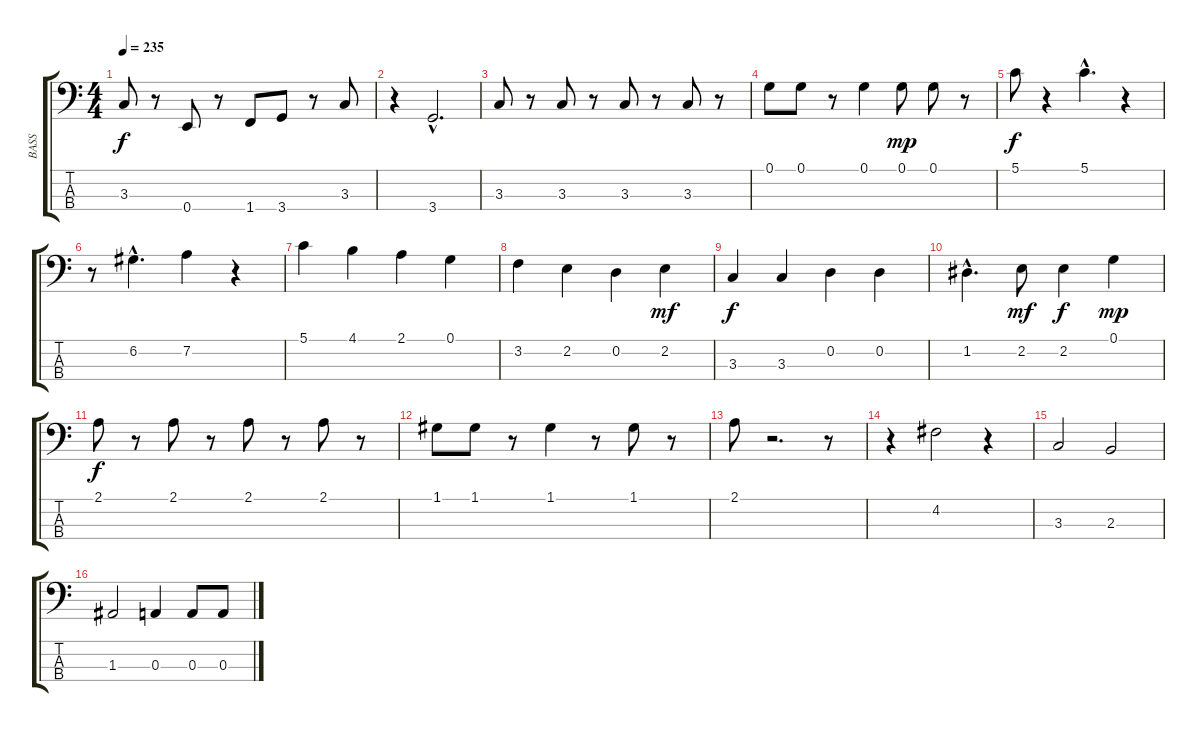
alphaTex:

\track ("BASS" "BASS") {instrument electricbasspick}
\staff {score tabs}
\tuning (G2 D2 A1 E1) {hide}
\ts (4 4)
\tempo 235
\clef f4
\ks c
3.3.8{dy f} r.8 0.4.8 r.8 1.4.8 3.4.8 r.8 3.3.8 |
r.4 3.4{hac}.2{d} |
3.3.8 r.8 3.3.8 r.8 3.3.8 r.8 3.3.8 r.8 |
0.1.8 0.1.8 r.8 0.1.4 0.1.8{dy mp} 0.1.8 r.8 |
5.1.8{dy f} r.4 5.1{hac}.4{d} r.4 |
r.8 6.2{hac}.4{d} 7.2.4 r.4 |
5.1.4 4.1.4 2.1.4 0.1.4 |
3.2.4 2.2.4 0.2.4 2.2.4{dy mf} |
3.3.4{dy f} 3.3.4 0.2.4 0.2.4 |
1.2{hac}.4{d} 2.2.8{dy mf} 2.2.4{dy f} 0.1.4{dy mp} |
2.1.8{dy f} r.8 2.1.8 r.8 2.1.8 r.8 2.1.8 r.8 |
1.1.8 1.1.8 r.8 1.1.4 r.8 1.1.8 r.8 |
2.1.8 r.2{d} r.8 |
r.4 4.2.2 r.4 |
3.3.2 2.3.2 |
1.3.2 0.3.4 0.3.8 0.3.8
